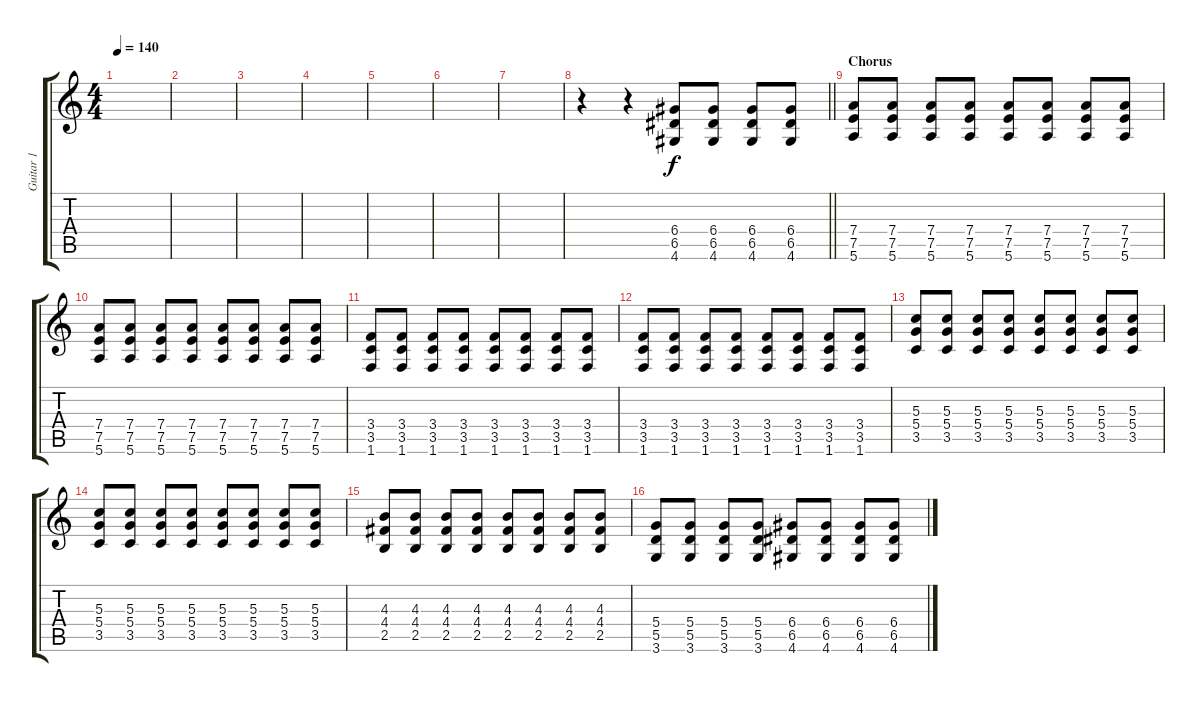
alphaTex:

\track ("Guitar 1" "Guitar 1") {instrument acousticguitarsteel}
\staff {score tabs}
\tuning (E4 B3 G3 D3 A2 E2) {hide}
\ts (4 4)
\tempo 140
\clef g2
\ks c
|
|
|
|
|
|
|
\barLineRight lightlight
r.4{volume 8 instrument distortionguitar} r.4 (6.4 6.5 4.6).8 (6.4 6.5 4.6).8 (6.4 6.5 4.6).8 (6.4 6.5 4.6).8 |
\section ("" "Chorus")
(7.4 7.5 5.6).8 (7.4 7.5 5.6).8 (7.4 7.5 5.6).8 (7.4 7.5 5.6).8 (7.4 7.5 5.6).8 (7.4 7.5 5.6).8 (7.4 7.5 5.6).8 (7.4 7.5 5.6).8 |
(7.4 7.5 5.6).8 (7.4 7.5 5.6).8 (7.4 7.5 5.6).8 (7.4 7.5 5.6).8 (7.4 7.5 5.6).8 (7.4 7.5 5.6).8 (7.4 7.5 5.6).8 (7.4 7.5 5.6).8 |
(3.4 3.5 1.6).8 (3.4 3.5 1.6).8 (3.4 3.5 1.6).8 (3.4 3.5 1.6).8 (3.4 3.5 1.6).8 (3.4 3.5 1.6).8 (3.4 3.5 1.6).8 (3.4 3.5 1.6).8 |
(3.4 3.5 1.6).8 (3.4 3.5 1.6).8 (3.4 3.5 1.6).8 (3.4 3.5 1.6).8 (3.4 3.5 1.6).8 (3.4 3.5 1.6).8 (3.4 3.5 1.6).8 (3.4 3.5 1.6).8 |
(5.3 5.4 3.5).8 (5.3 5.4 3.5).8 (5.3 5.4 3.5).8 (5.3 5.4 3.5).8 (5.3 5.4 3.5).8 (5.3 5.4 3.5).8 (5.3 5.4 3.5).8 (5.3 5.4 3.5).8 |
(5.3 5.4 3.5).8 (5.3 5.4 3.5).8 (5.3 5.4 3.5).8 (5.3 5.4 3.5).8 (5.3 5.4 3.5).8 (5.3 5.4 3.5).8 (5.3 5.4 3.5).8 (5.3 5.4 3.5).8 |
(4.3 4.4 2.5).8 (4.3 4.4 2.5).8 (4.3 4.4 2.5).8 (4.3 4.4 2.5).8 (4.3 4.4 2.5).8 (4.3 4.4 2.5).8 (4.3 4.4 2.5).8 (4.3 4.4 2.5).8 |
(5.4 5.5 3.6).8 (5.4 5.5 3.6).8 (5.4 5.5 3.6).8 (5.4 5.5 3.6).8 (6.4 6.5 4.6).8 (6.4 6.5 4.6).8 (6.4 6.5 4.6).8 (6.4 6.5 4.6).8
